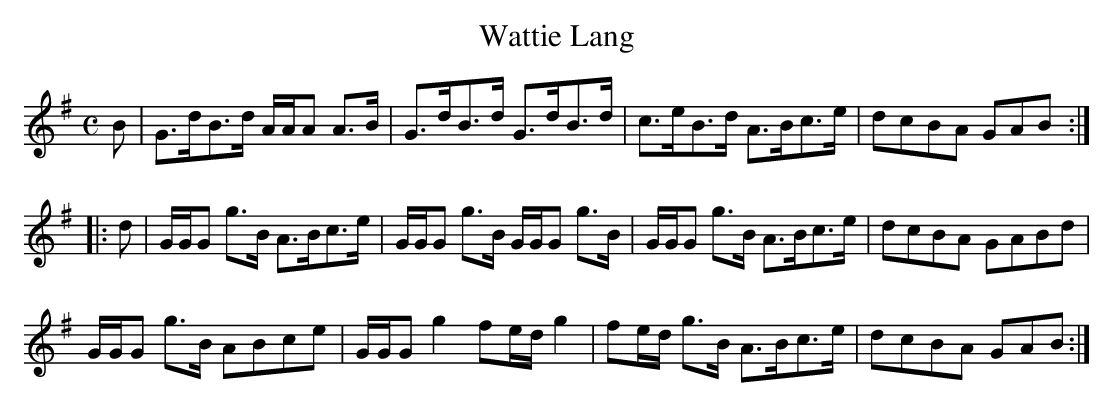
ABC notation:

X:1
T:Wattie Lang
M:C
K:G major
B|\
G>dB>d A/A/A A>B| G>dB>d G>dB>d| c>eB>d A>Bc>e| dcBA GAB::
d|\
G/G/G g>B A>Bc>e| G/G/G g>B G/G/G g>B|\
G/G/G g>B A>Bc>e| dcBA GABd|
G/G/G g>B ABce| G/G/G g2fe/d/ g2|\
fe/d/ g>B A>Bc>e| dcBA GAB:|
